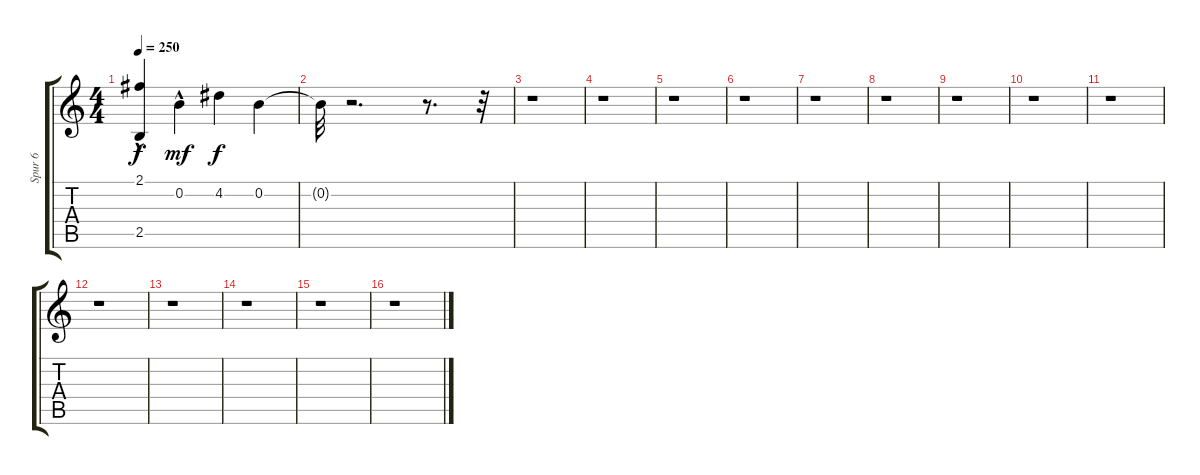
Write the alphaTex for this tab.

\track ("Spur 6" "Spur 6") {instrument acousticguitarsteel}
\staff {score tabs}
\tuning (E4 B3 G3 D3 A2 E2) {hide}
\ts (4 4)
\tempo 250
\clef g2
\ks c
(2.1 2.5{hac}).4{dy f} 0.2{hac}.4{dy mf} 4.2.4{dy f} 0.2.4 |
0.2{t}.32 r.2{d} r.8{d} r.32 |
r.1 |
r.1 |
r.1 |
r.1 |
r.1 |
r.1 |
r.1 |
r.1 |
r.1 |
r.1 |
r.1 |
r.1 |
r.1 |
r.1
